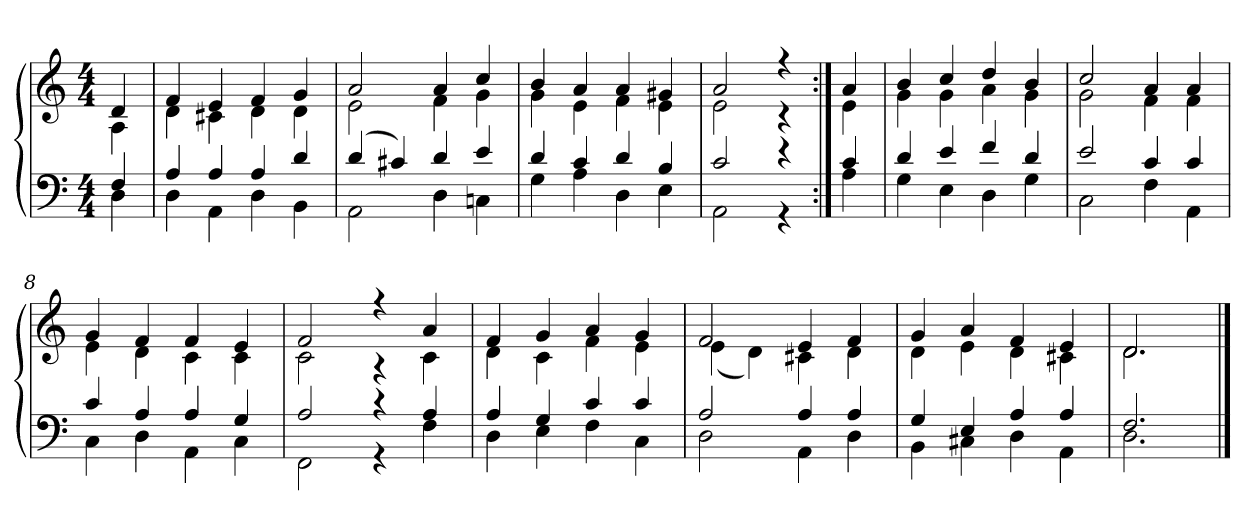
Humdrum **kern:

**kern	**kern
*part1	*part1
*staff2	*staff1
*clefF4	*clefG2
*k[]	*k[]
*D:dor	*D:dor
*M4/4	*M4/4
=	=
*^	*^
4F	4D	4d	4A
=1	=1	=1	=1
4A	4D	4f	4d
4A	4AA	4e	4c#X
4A	4D	4f	4d
4d	4BB	4g	4d
=2	=2	=2	=2
(4d	2AA	2a	2e
4c#X)	.	.	.
4d	4D	4a	4f
4e	4Cn	4cc	4g
=3	=3	=3	=3
4d	4G	4b	4g
4c	4A	4a	4e
4d	4D	4a	4f
4B	4E	4g#X	4e
=4	=4	=4	=4
2c	2AA	2a	2e
4r	4r	4r	4r
=5:|!	=5:|!	=5:|!	=5:|!
4c	4A	4a	4e
=6	=6	=6	=6
4d	4G	4b	4g
4e	4E	4cc	4g
4f	4D	4dd	4a
4d	4G	4b	4g
=7	=7	=7	=7
2e	2C	2cc	2g
4c	4F	4a	4f
4c	4AA	4a	4f
=8	=8	=8	=8
4c	4C	4g	4e
4A	4D	4f	4d
4A	4AA	4f	4c
4G	4C	4e	4c
=9	=9	=9	=9
2A	2FF	2f	2c
4r	4r	4r	4r
4A	4F	4a	4c
=10	=10	=10	=10
4A	4D	4f	4d
4G	4E	4g	4c
4c	4F	4a	4f
4c	4C	4g	4e
=11	=11	=11	=11
2A	2D	2f	(4e
.	.	.	4d)
4A	4AA	4e	4c#X
4A	4D	4f	4d
=12	=12	=12	=12
4G	4BB	4g	4d
4E	4C#X	4a	4e
4A	4D	4f	4d
4A	4AA	4e	4c#X
=13	=13	=13	=13
2.F	2.D	2.d	2.d
*v	*v	*	*
*	*v	*v
==	==
*-	*-
